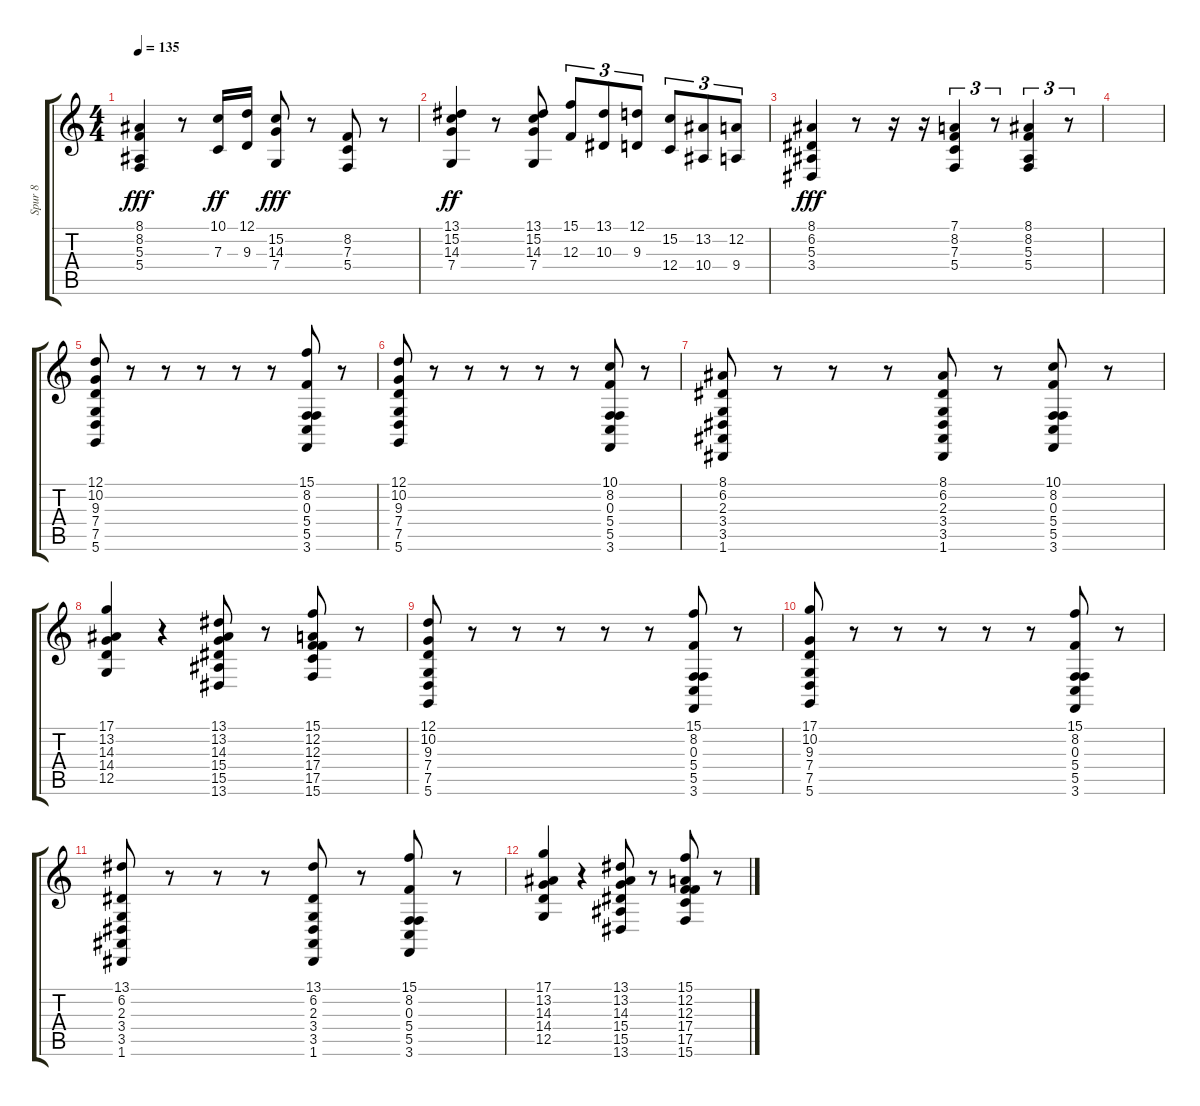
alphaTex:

\track ("Spur 8" "Spur 8") {instrument trombone}
\staff {score tabs}
\tuning (D4 A3 F3 C3 G2 D2) {hide}
\ts (4 4)
\tempo 135
\clef g2
\ks c
(8.1 8.2 5.3 5.4).4{dy fff} r.8 (10.1 7.3).16{dy ff} (12.1 9.3).16 (15.2 14.3 7.4).8{dy fff} r.8 (8.2 7.3 5.4).8 r.8 |
(13.1 15.2 14.3 7.4).4{dy ff} r.8 (13.1 15.2 14.3 7.4).8 (15.1 12.3).8{tu (3 2)} (13.1 10.3).8{tu (3 2)} (12.1 9.3).8{tu (3 2)} (15.2 12.4).8{tu (3 2)} (13.2 10.4).8{tu (3 2)} (12.2 9.4).8{tu (3 2)} |
(8.1 6.2 5.3 3.4).4{dy fff} r.8 r.16 r.16 (7.1 8.2 7.3 5.4).4{tu (3 2)} r.8{tu (3 2)} (8.1 8.2 5.3 5.4).4{tu (3 2)} r.8{tu (3 2)} |
|
(12.1 10.2 9.3 7.4 7.5 5.6).8 r.8 r.8 r.8 r.8 r.8 (15.1 8.2 0.3 5.4 5.5 3.6).8 r.8 |
(12.1 10.2 9.3 7.4 7.5 5.6).8 r.8 r.8 r.8 r.8 r.8 (10.1 8.2 0.3 5.4 5.5 3.6).8 r.8 |
(8.1 6.2 2.3 3.4 3.5 1.6).8 r.8 r.8 r.8 (8.1 6.2 2.3 3.4 3.5 1.6).8 r.8 (10.1 8.2 0.3 5.4 5.5 3.6).8 r.8 |
(17.1 13.2 14.3 14.4 12.5).4 r.4 (13.1 13.2 14.3 15.4 15.5 13.6).8 r.8 (15.1 12.2 12.3 17.4 17.5 15.6).8 r.8 |
(12.1 10.2 9.3 7.4 7.5 5.6).8 r.8 r.8 r.8 r.8 r.8 (15.1 8.2 0.3 5.4 5.5 3.6).8 r.8 |
(17.1 10.2 9.3 7.4 7.5 5.6).8 r.8 r.8 r.8 r.8 r.8 (15.1 8.2 0.3 5.4 5.5 3.6).8 r.8 |
(13.1 6.2 2.3 3.4 3.5 1.6).8 r.8 r.8 r.8 (13.1 6.2 2.3 3.4 3.5 1.6).8 r.8 (15.1 8.2 0.3 5.4 5.5 3.6).8 r.8 |
(17.1 13.2 14.3 14.4 12.5).4 r.4 (13.1 13.2 14.3 15.4 15.5 13.6).8 r.8 (15.1 12.2 12.3 17.4 17.5 15.6).8 r.8
